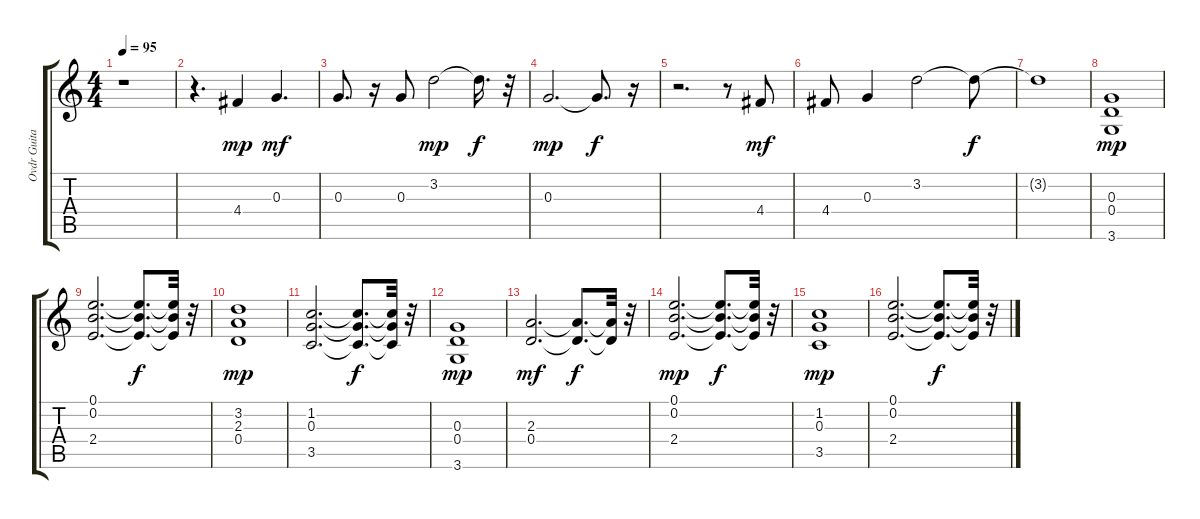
\track ("Ovdr Guitar" "Ovdr Guita") {instrument overdrivenguitar}
\staff {score tabs}
\tuning (E4 B3 G3 D3 A2 E2) {hide}
\ts (4 4)
\tempo 95
\clef g2
\ks c
r.1{dy f} |
r.4{d} 4.4.4{dy mp} 0.3.4{d dy mf} |
0.3.8{d} r.16 0.3.8 3.2.2{dy mp} 3.2{t}.16{d dy f} r.32 |
0.3.2{d dy mp} 0.3{t}.8{d dy f} r.16 |
r.2{d} r.8 4.4.8{dy mf} |
4.4.8 0.3.4 3.2.2 3.2{t}.8{dy f} |
3.2{t}.1 |
(0.3 0.4 3.6).1{dy mp} |
(0.1 0.2 2.4).2{d} (0.1{t} 0.2{t} 2.4{t}).8{d dy f} (0.1{t} 0.2{t} 2.4{t}).32 r.32 |
(3.2 2.3 0.4).1{dy mp} |
(1.2 0.3 3.5).2{d} (1.2{t} 0.3{t} 3.5{t}).8{d dy f} (1.2{t} 0.3{t} 3.5{t}).32 r.32 |
(0.3 0.4 3.6).1{dy mp} |
(2.3 0.4).2{d dy mf} (2.3{t} 0.4{t}).8{d dy f} (2.3{t} 0.4{t}).32 r.32 |
(0.1 0.2 2.4).2{d dy mp} (0.1{t} 0.2{t} 2.4{t}).8{d dy f} (0.1{t} 0.2{t} 2.4{t}).32 r.32 |
(1.2 0.3 3.5).1{dy mp} |
(0.1 0.2 2.4).2{d} (0.1{t} 0.2{t} 2.4{t}).8{d dy f} (0.1{t} 0.2{t} 2.4{t}).32 r.32
